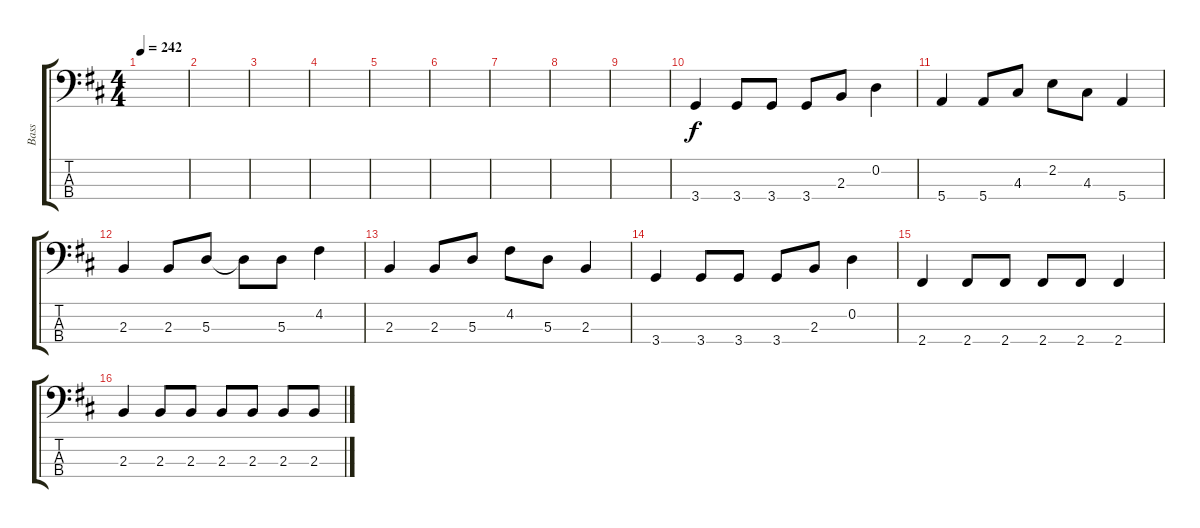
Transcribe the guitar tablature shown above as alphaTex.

\track ("Bass" "Bass") {instrument electricbassfinger}
\staff {score tabs}
\tuning (G2 D2 A1 E1) {hide}
\ts (4 4)
\tempo 242
\clef f4
\ks d
|
|
|
|
|
|
|
|
|
3.4.4 3.4.8 3.4.8 3.4.8 2.3.8 0.2.4 |
5.4.4 5.4.8 4.3.8 2.2.8 4.3.8 5.4.4 |
2.3.4 2.3.8 5.3.8 5.3{t}.8 5.3.8 4.2.4 |
2.3.4 2.3.8 5.3.8 4.2.8 5.3.8 2.3.4 |
3.4.4 3.4.8 3.4.8 3.4.8 2.3.8 0.2.4 |
2.4.4 2.4.8 2.4.8 2.4.8 2.4.8 2.4.4 |
2.3.4 2.3.8 2.3.8 2.3.8 2.3.8 2.3.8 2.3.8
